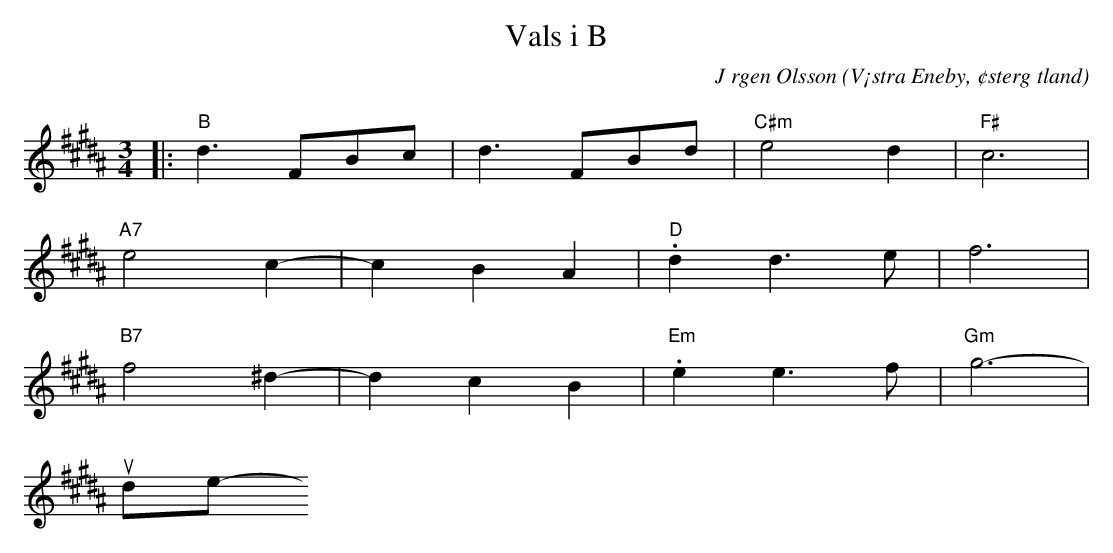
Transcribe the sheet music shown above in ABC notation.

X:1
T:Vals i B
C:J rgen Olsson
O:V¡stra Eneby, ¢sterg tland
Q:160
M:3/4
L:1/8
K:B
|:"B" d3 FBc|d3 FBd|"C#m" e4d2|"F#" c6 |
"A7" e4 c2-|c2B2A2 |"D" .d2 d3 e|f6 |
"B7" f4 ^d2-|d2c2B2 |"Em" .e2 e3 f|"Gm" g6 |
 - under konstruktion -
